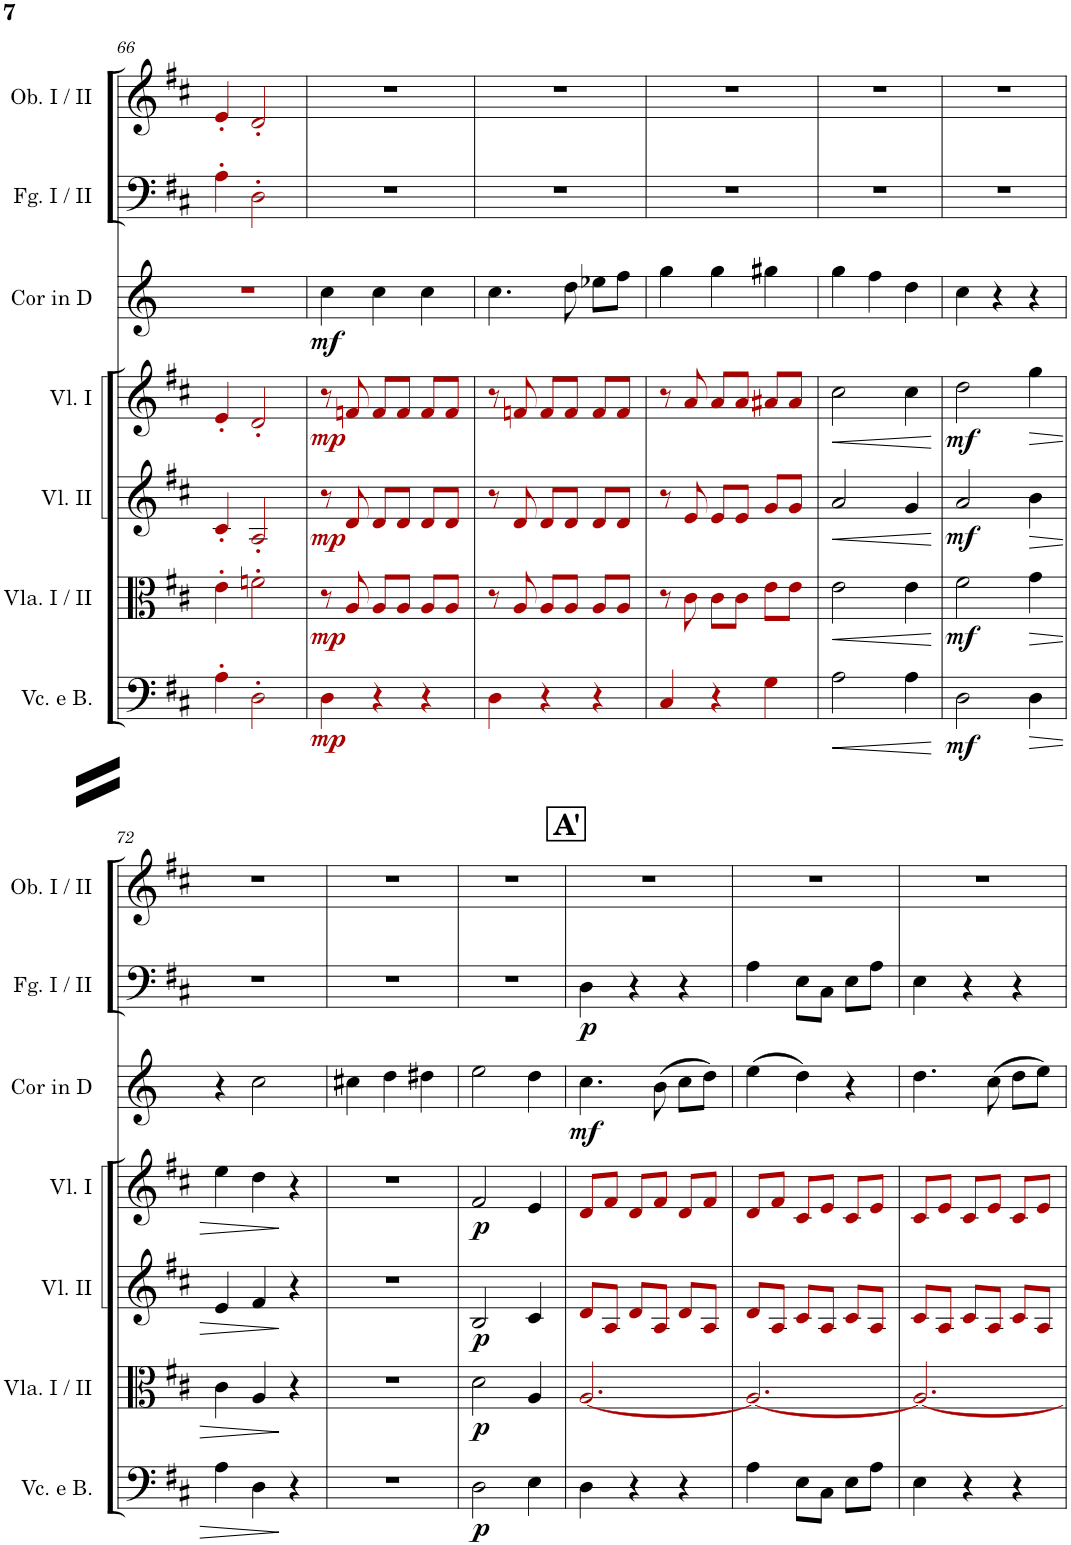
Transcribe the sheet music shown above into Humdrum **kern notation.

**kern	**dynam	**kern	**dynam	**kern	**dynam	**kern	**dynam	**kern	**dynam	**kern	**dynam	**kern	**dynam	**kern
*part8	*part8	*part7	*part7	*part6	*part6	*part5	*part5	*part4	*part4	*part3	*part3	*part2	*part2	*part1
*staff8	*staff8	*staff7	*staff7	*staff6	*staff6	*staff5	*staff5	*staff4	*staff4	*staff3	*staff3	*staff2	*staff2	*staff1
*I"Contrabasses	*	*I"Violoncello e Basso	*	*I"Viola I / II	*	*I"Violino II	*	*I"Violino I	*	*I"Corno principale in Re / D	*	*I"Fagotto I / II	*	*I"Oboe I / II
*I'Cbs.	*	*I'Vc. e B.	*	*I'Vla. I / II	*	*I'Vl. II	*	*I'Vl. I	*	*I'Cor in D	*	*I'Fg. I / II	*	*I'Ob. I / II
!!LO:PB:g=z
*clefF4	*	*clefF4	*	*clefC3	*	*clefG2	*	*clefG2	*	*clefG2	*	*clefF4	*	*clefG2
*Trd7c12	*	*	*	*	*	*	*	*	*	*Trd5c10	*	*	*	*
*k[f#c#]	*	*k[f#c#]	*	*k[f#c#]	*	*k[f#c#]	*	*k[f#c#]	*	*k[]	*	*k[f#c#]	*	*k[f#c#]
*M3/4	*	*M3/4	*	*M3/4	*	*M3/4	*	*M3/4	*	*M3/4	*	*M3/4	*	*M3/4
=66	=66	=66	=66	=66	=66	=66	=66	=66	=66	=66	=66	=66	=66	=66
4A'	.	4A'i\	.	4e'i\	.	4c#'i/	.	4e'i/	.	2.r	.	4A'i\	.	4e'i/
2D'	.	2D'i\	.	2fn'i\	.	2A'i/	.	2d'i/	.	.	.	2D'i\	.	2d'i/
=67	=67	=67	=67	=67	=67	=67	=67	=67	=67	=67	=67	=67	=67	=67
!	!LO:DY:b	!	!LO:DY:b	!	!LO:DY:b	!	!LO:DY:b	!	!LO:DY:b	!	!LO:DY:b	!	!	!
4D	mp	4Di\	mp	8r	mp	8r	mp	8r	mp	4cc\	mf	2.r	.	2.r
.	.	.	.	8Ai/	.	8di/	.	8fni/	.	.	.	.	.	.
4r	.	4r	.	8Ai/L	.	8di/L	.	8fi/L	.	4cc\	.	.	.	.
.	.	.	.	8Ai/J	.	8di/J	.	8fi/J	.	.	.	.	.	.
4r	.	4r	.	8Ai/L	.	8di/L	.	8fi/L	.	4cc\	.	.	.	.
.	.	.	.	8Ai/J	.	8di/J	.	8fi/J	.	.	.	.	.	.
=68	=68	=68	=68	=68	=68	=68	=68	=68	=68	=68	=68	=68	=68	=68
4D	.	4Di\	.	8r	.	8r	.	8r	.	4.cc\	.	2.r	.	2.r
.	.	.	.	8Ai/	.	8di/	.	8fni/	.	.	.	.	.	.
4r	.	4r	.	8Ai/L	.	8di/L	.	8fi/L	.	.	.	.	.	.
.	.	.	.	8Ai/J	.	8di/J	.	8fi/J	.	8dd\	.	.	.	.
4r	.	4r	.	8Ai/L	.	8di/L	.	8fi/L	.	8ee-X\L	.	.	.	.
.	.	.	.	8Ai/J	.	8di/J	.	8fi/J	.	8ff\J	.	.	.	.
=69	=69	=69	=69	=69	=69	=69	=69	=69	=69	=69	=69	=69	=69	=69
4C#	.	4C#i/	.	8r	.	8r	.	8r	.	4gg\	.	2.r	.	2.r
.	.	.	.	8c#i\	.	8ei/	.	8ai/	.	.	.	.	.	.
4r	.	4r	.	8c#i\L	.	8ei/L	.	8ai/L	.	4gg\	.	.	.	.
.	.	.	.	8c#i\J	.	8ei/J	.	8ai/J	.	.	.	.	.	.
4Gi/	.	4Gi\	.	8ei\L	.	8gi/L	.	8a#Xi/L	.	4gg#X\	.	.	.	.
.	.	.	.	8ei\J	.	8gi/J	.	8a#i/J	.	.	.	.	.	.
=70	=70	=70	=70	=70	=70	=70	=70	=70	=70	=70	=70	=70	=70	=70
!	!LO:HP:b	!	!LO:HP:b	!	!LO:HP:b	!	!LO:HP:b	!	!LO:HP:b	!	!	!	!	!
2A	<	2A\	<	2e\	<	2a/	<	2cc#\	<	4gg\	.	2.r	.	2.r
.	.	.	.	.	.	.	.	.	.	4ff\	.	.	.	.
4A	.	4A\	.	4e\	.	4g/	.	4cc#\	.	4dd\	.	.	.	.
.	[	.	[	.	[	.	[	.	[	.	.	.	.	.
=71	=71	=71	=71	=71	=71	=71	=71	=71	=71	=71	=71	=71	=71	=71
!	!LO:DY:b	!	!LO:DY:b	!	!LO:DY:b	!	!LO:DY:b	!	!LO:DY:b	!	!	!	!	!
2D	mf	2D\	mf	2f#\	mf	2a/	mf	2dd\	mf	4cc\	.	2.r	.	2.r
.	.	.	.	.	.	.	.	.	.	4r	.	.	.	.
!	!LO:HP:b	!	!LO:HP:b	!	!LO:HP:b	!	!LO:HP:b	!	!LO:HP:b	!	!	!	!	!
4D	>	4D\	>	4g\	>	4b\	>	4gg\	>	4r	.	.	.	.
!!LO:LB:g=z
=72	=72	=72	=72	=72	=72	=72	=72	=72	=72	=72	=72	=72	=72	=72
4A	.	4A\	.	4c#\	.	4e/	.	4ee\	.	4r	.	2.r	.	2.r
4D	.	4D\	.	4A/	.	4f#/	.	4dd\	.	2cc\	.	.	.	.
4r	]	4r	]	4r	]	4r	]	4r	]	.	.	.	.	.
=73	=73	=73	=73	=73	=73	=73	=73	=73	=73	=73	=73	=73	=73	=73
2.r	.	2.r	.	2.r	.	2.r	.	2.r	.	4cc#X\	.	2.r	.	2.r
.	.	.	.	.	.	.	.	.	.	4dd\	.	.	.	.
.	.	.	.	.	.	.	.	.	.	4dd#X\	.	.	.	.
=74	=74	=74	=74	=74	=74	=74	=74	=74	=74	=74	=74	=74	=74	=74
!	!LO:DY:b	!	!LO:DY:b	!	!LO:DY:b	!	!LO:DY:b	!	!LO:DY:b	!	!	!	!	!
2D	p	2D\	p	2d\	p	2B/	p	2f#/	p	2ee\	.	2.r	.	2.r
4E	.	4E\	.	4A/	.	4c#/	.	4e/	.	4dd\	.	.	.	.
!!LO:REH:place=s1:a:B:cj:fs=14:t=A'
=75	=75	=75	=75	=75	=75	=75	=75	=75	=75	=75	=75	=75	=75	=75
!	!	!	!	!	!	!	!	!	!	!	!LO:DY:b	!	!LO:DY:b	!
4D	.	4D\	.	[2.Ai/	.	8di/L	.	8di/L	.	4.cc\	mf	4D\	p	2.r
.	.	.	.	.	.	8Ai/J	.	8f#i/J	.	.	.	.	.	.
4r	.	4r	.	.	.	8di/L	.	8di/L	.	.	.	4r	.	.
.	.	.	.	.	.	8Ai/J	.	8f#i/J	.	(8b\	.	.	.	.
4r	.	4r	.	.	.	8di/L	.	8di/L	.	8cc\L	.	4r	.	.
.	.	.	.	.	.	8Ai/J	.	8f#i/J	.	8dd\J)	.	.	.	.
=76	=76	=76	=76	=76	=76	=76	=76	=76	=76	=76	=76	=76	=76	=76
4A	.	4A\	.	2.Ai/_	.	8di/L	.	8di/L	.	(4ee\	.	4A\	.	2.r
.	.	.	.	.	.	8Ai/J	.	8f#i/J	.	.	.	.	.	.
8E\L	.	8E\L	.	.	.	8c#i/L	.	8c#i/L	.	4dd\)	.	8E\L	.	.
8C#\J	.	8C#\J	.	.	.	8Ai/J	.	8ei/J	.	.	.	8C#\J	.	.
8E\L	.	8E\L	.	.	.	8c#i/L	.	8c#i/L	.	4r	.	8E\L	.	.
8A\J	.	8A\J	.	.	.	8Ai/J	.	8ei/J	.	.	.	8A\J	.	.
=77	=77	=77	=77	=77	=77	=77	=77	=77	=77	=77	=77	=77	=77	=77
4E	.	4E\	.	2.Ai/_	.	8c#i/L	.	8c#i/L	.	4.dd\	.	4E\	.	2.r
.	.	.	.	.	.	8Ai/J	.	8ei/J	.	.	.	.	.	.
4r	.	4r	.	.	.	8c#i/L	.	8c#i/L	.	.	.	4r	.	.
.	.	.	.	.	.	8Ai/J	.	8ei/J	.	(8cc\	.	.	.	.
4r	.	4r	.	.	.	8c#i/L	.	8c#i/L	.	8dd\L	.	4r	.	.
.	.	.	.	.	.	8Ai/J	.	8ei/J	.	8ee\J)	.	.	.	.
=	=	=	=	=	=	=	=	=	=	=	=	=	=	=
*-	*-	*-	*-	*-	*-	*-	*-	*-	*-	*-	*-	*-	*-	*-
